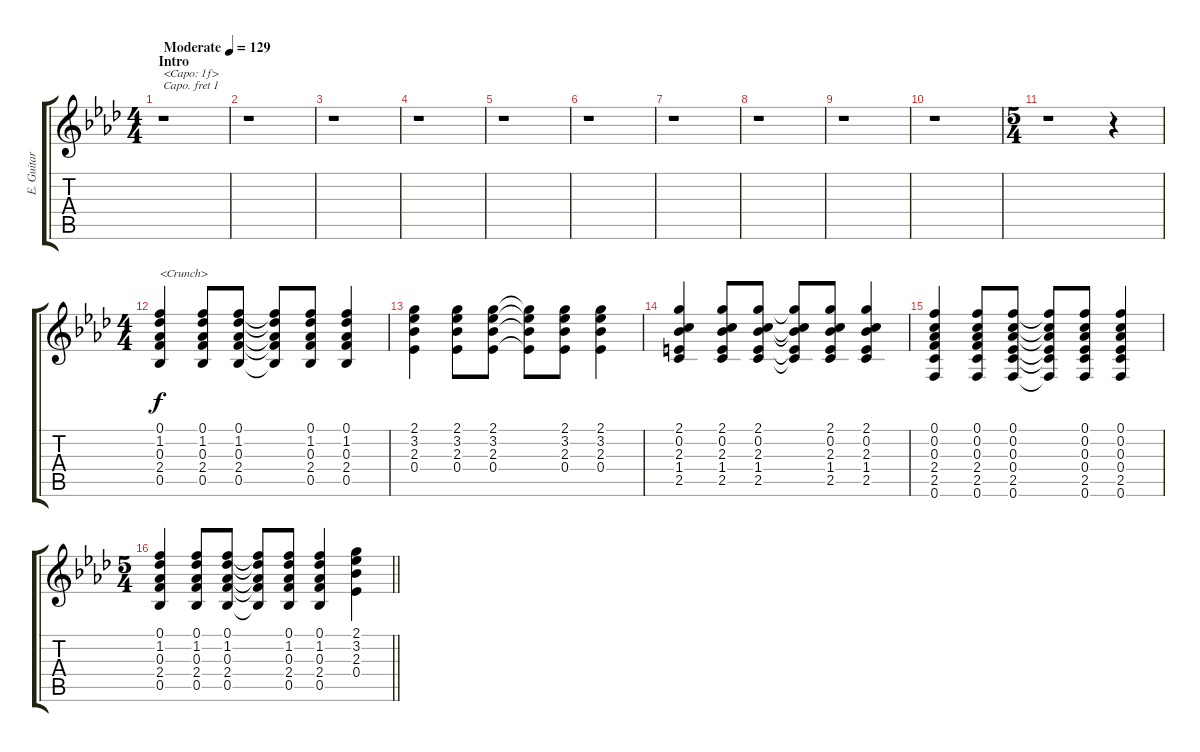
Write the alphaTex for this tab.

\track ("E. Guitar" "E. Guitar") {instrument overdrivenguitar}
\staff {score tabs}
\capo 1
\tuning (E4 B3 G3 D3 A2 E2) {hide}
\ts (4 4)
\section ("" "Intro")
\tempo (129 "Moderate")
\clef g2
\ks ab
r.1{txt "<Capo: 1f>" dy f instrument overdrivenguitar} |
r.1 |
r.1 |
r.1 |
r.1 |
r.1 |
r.1 |
r.1 |
r.1 |
r.1 |
\ts (5 4)
r.1 r.4 |
\ts (4 4)
(0.1 1.2 0.3 2.4 0.5).4{txt "<Crunch>"} (0.1 1.2 0.3 2.4 0.5).8 (0.1 1.2 0.3 2.4 0.5).8 (0.1{t} 1.2{t} 0.3{t} 2.4{t} 0.5{t}).8 (0.1 1.2 0.3 2.4 0.5).8 (0.1 1.2 0.3 2.4 0.5).4 |
(2.1 3.2 2.3 0.4).4 (2.1 3.2 2.3 0.4).8 (2.1 3.2 2.3 0.4).8 (2.1{t} 3.2{t} 2.3{t} 0.4{t}).8 (2.1 3.2 2.3 0.4).8 (2.1 3.2 2.3 0.4).4 |
(2.1 0.2 2.3 1.4 2.5).4 (2.1 0.2 2.3 1.4 2.5).8 (2.1 0.2 2.3 1.4 2.5).8 (2.1{t} 0.2{t} 2.3{t} 1.4{t} 2.5{t}).8 (2.1 0.2 2.3 1.4 2.5).8 (2.1 0.2 2.3 1.4 2.5).4 |
(0.1 0.2 0.3 2.4 2.5 0.6).4 (0.1 0.2 0.3 2.4 2.5 0.6).8 (0.1 0.2 0.3 0.4 2.5 0.6).8 (0.1{t} 0.2{t} 0.3{t} 0.4{t} 2.5{t} 0.6{t}).8 (0.1 0.2 0.3 0.4 2.5 0.6).8 (0.1 0.2 0.3 0.4 2.5 0.6).4 |
\ts (5 4)
\barLineRight lightlight
(0.1 1.2 0.3 2.4 0.5).4 (0.1 1.2 0.3 2.4 0.5).8 (0.1 1.2 0.3 2.4 0.5).8 (0.1{t} 1.2{t} 0.3{t} 2.4{t} 0.5{t}).8 (0.1 1.2 0.3 2.4 0.5).8 (0.1 1.2 0.3 2.4 0.5).4 (2.1 3.2 2.3 0.4).4
